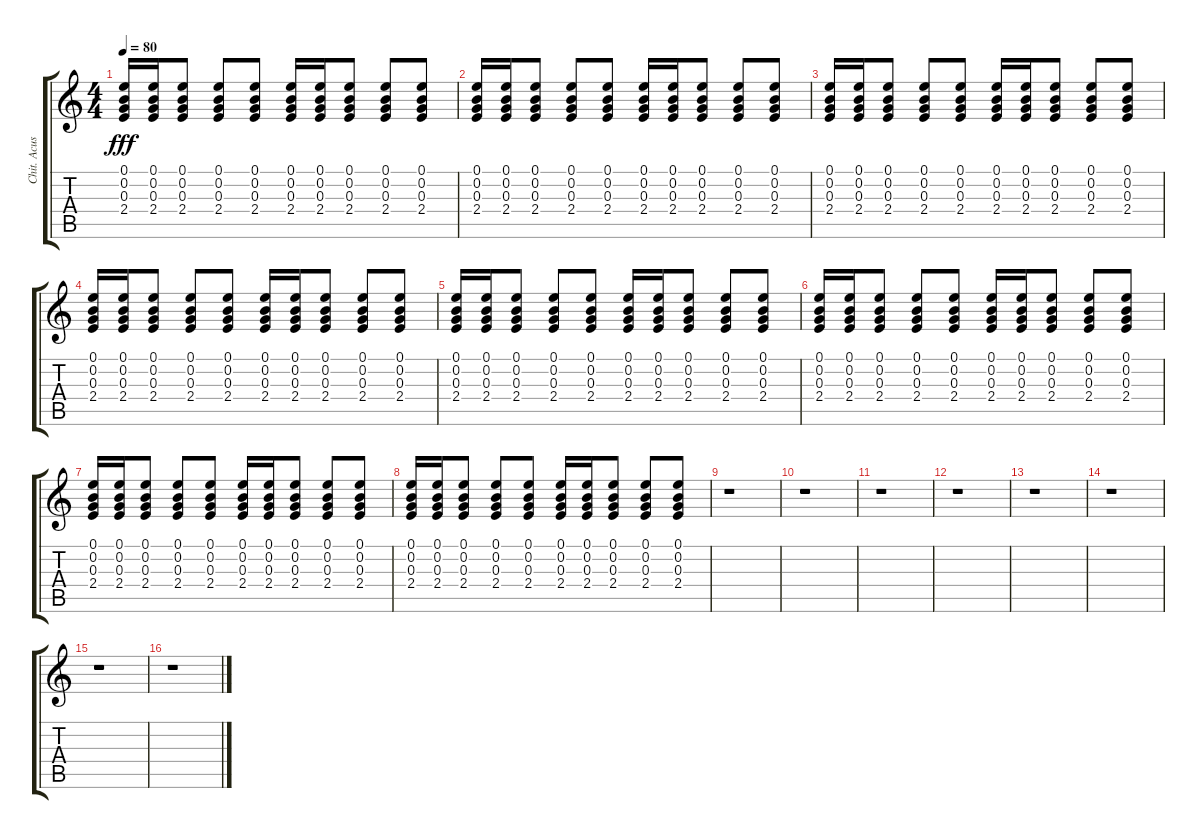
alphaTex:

\track ("Chit. Acustica" "Chit. Acus") {instrument acousticguitarsteel}
\staff {score tabs}
\tuning (E4 B3 G3 D3 A2 E2) {hide}
\ts (4 4)
\tempo 80
\clef g2
\ks c
(0.1 0.2 0.3 2.4).16{dy fff} (0.1 0.2 0.3 2.4).16 (0.1 0.2 0.3 2.4).8 (0.1 0.2 0.3 2.4).8 (0.1 0.2 0.3 2.4).8 (0.1 0.2 0.3 2.4).16 (0.1 0.2 0.3 2.4).16 (0.1 0.2 0.3 2.4).8 (0.1 0.2 0.3 2.4).8 (0.1 0.2 0.3 2.4).8 |
(0.1 0.2 0.3 2.4).16 (0.1 0.2 0.3 2.4).16 (0.1 0.2 0.3 2.4).8 (0.1 0.2 0.3 2.4).8 (0.1 0.2 0.3 2.4).8 (0.1 0.2 0.3 2.4).16 (0.1 0.2 0.3 2.4).16 (0.1 0.2 0.3 2.4).8 (0.1 0.2 0.3 2.4).8 (0.1 0.2 0.3 2.4).8 |
(0.1 0.2 0.3 2.4).16 (0.1 0.2 0.3 2.4).16 (0.1 0.2 0.3 2.4).8 (0.1 0.2 0.3 2.4).8 (0.1 0.2 0.3 2.4).8 (0.1 0.2 0.3 2.4).16 (0.1 0.2 0.3 2.4).16 (0.1 0.2 0.3 2.4).8 (0.1 0.2 0.3 2.4).8 (0.1 0.2 0.3 2.4).8 |
(0.1 0.2 0.3 2.4).16 (0.1 0.2 0.3 2.4).16 (0.1 0.2 0.3 2.4).8 (0.1 0.2 0.3 2.4).8 (0.1 0.2 0.3 2.4).8 (0.1 0.2 0.3 2.4).16 (0.1 0.2 0.3 2.4).16 (0.1 0.2 0.3 2.4).8 (0.1 0.2 0.3 2.4).8 (0.1 0.2 0.3 2.4).8 |
(0.1 0.2 0.3 2.4).16 (0.1 0.2 0.3 2.4).16 (0.1 0.2 0.3 2.4).8 (0.1 0.2 0.3 2.4).8 (0.1 0.2 0.3 2.4).8 (0.1 0.2 0.3 2.4).16 (0.1 0.2 0.3 2.4).16 (0.1 0.2 0.3 2.4).8 (0.1 0.2 0.3 2.4).8 (0.1 0.2 0.3 2.4).8 |
(0.1 0.2 0.3 2.4).16 (0.1 0.2 0.3 2.4).16 (0.1 0.2 0.3 2.4).8 (0.1 0.2 0.3 2.4).8 (0.1 0.2 0.3 2.4).8 (0.1 0.2 0.3 2.4).16 (0.1 0.2 0.3 2.4).16 (0.1 0.2 0.3 2.4).8 (0.1 0.2 0.3 2.4).8 (0.1 0.2 0.3 2.4).8 |
(0.1 0.2 0.3 2.4).16 (0.1 0.2 0.3 2.4).16 (0.1 0.2 0.3 2.4).8 (0.1 0.2 0.3 2.4).8 (0.1 0.2 0.3 2.4).8 (0.1 0.2 0.3 2.4).16 (0.1 0.2 0.3 2.4).16 (0.1 0.2 0.3 2.4).8 (0.1 0.2 0.3 2.4).8 (0.1 0.2 0.3 2.4).8 |
(0.1 0.2 0.3 2.4).16 (0.1 0.2 0.3 2.4).16 (0.1 0.2 0.3 2.4).8 (0.1 0.2 0.3 2.4).8 (0.1 0.2 0.3 2.4).8 (0.1 0.2 0.3 2.4).16 (0.1 0.2 0.3 2.4).16 (0.1 0.2 0.3 2.4).8 (0.1 0.2 0.3 2.4).8 (0.1 0.2 0.3 2.4).8 |
r.1 |
r.1 |
r.1 |
r.1 |
r.1 |
r.1 |
r.1 |
r.1
